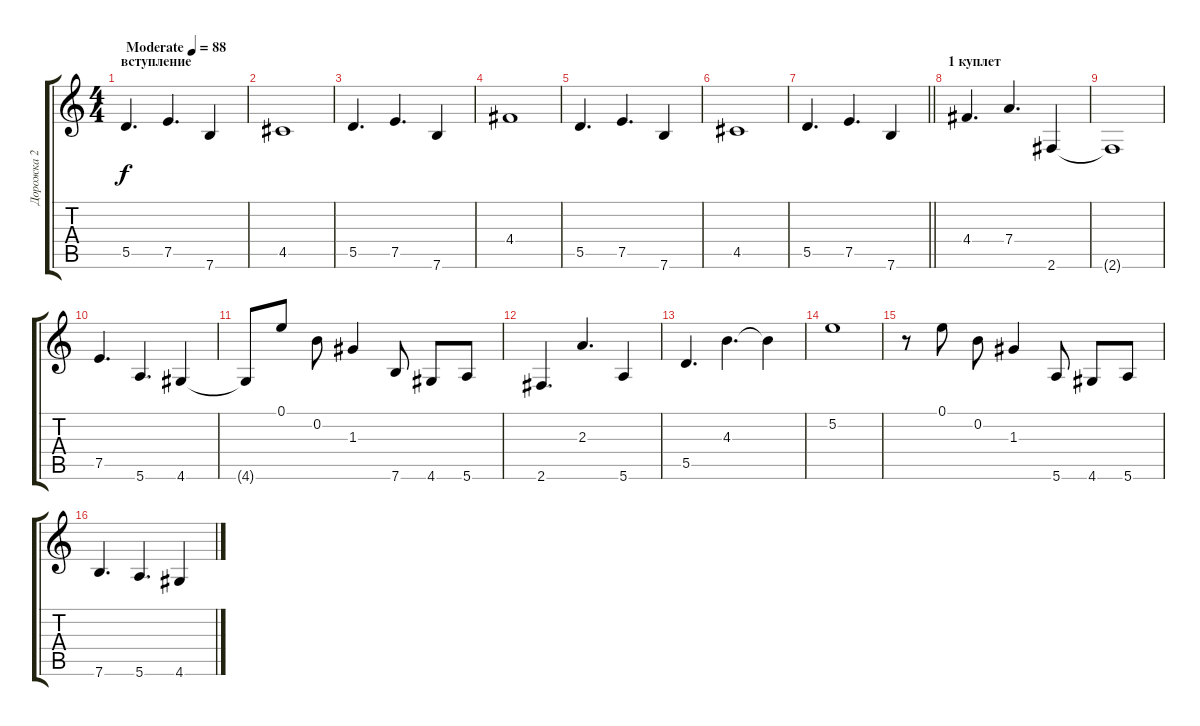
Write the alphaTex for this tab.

\track ("Дорожка 2" "Дорожка 2") {instrument electricguitarjazz}
\staff {score tabs}
\tuning (E4 B3 G3 D3 A2 E2) {hide}
\ts (4 4)
\section ("" "вступление")
\tempo (88 "Moderate")
\clef g2
\ks c
5.5.4{d dy f instrument electricguitarjazz} 7.5.4{d} 7.6.4 |
4.5.1 |
5.5.4{d} 7.5.4{d} 7.6.4 |
4.4.1 |
5.5.4{d} 7.5.4{d} 7.6.4 |
4.5.1 |
\barLineRight lightlight
5.5.4{d} 7.5.4{d} 7.6.4 |
\section ("" "1 куплет")
4.4.4{d} 7.4.4{d} 2.6.4 |
2.6{t}.1 |
7.5.4{d} 5.6.4{d} 4.6.4 |
4.6{t}.8 0.1.8 0.2.8 1.3.4 7.6.8 4.6.8 5.6.8 |
2.6.4{d} 2.3.4{d} 5.6.4 |
5.5.4{d} 4.3.4{d} 4.3{t}.4 |
5.2.1 |
r.8 0.1.8 0.2.8 1.3.4 5.6.8 4.6.8 5.6.8 |
7.6.4{d} 5.6.4{d} 4.6.4
